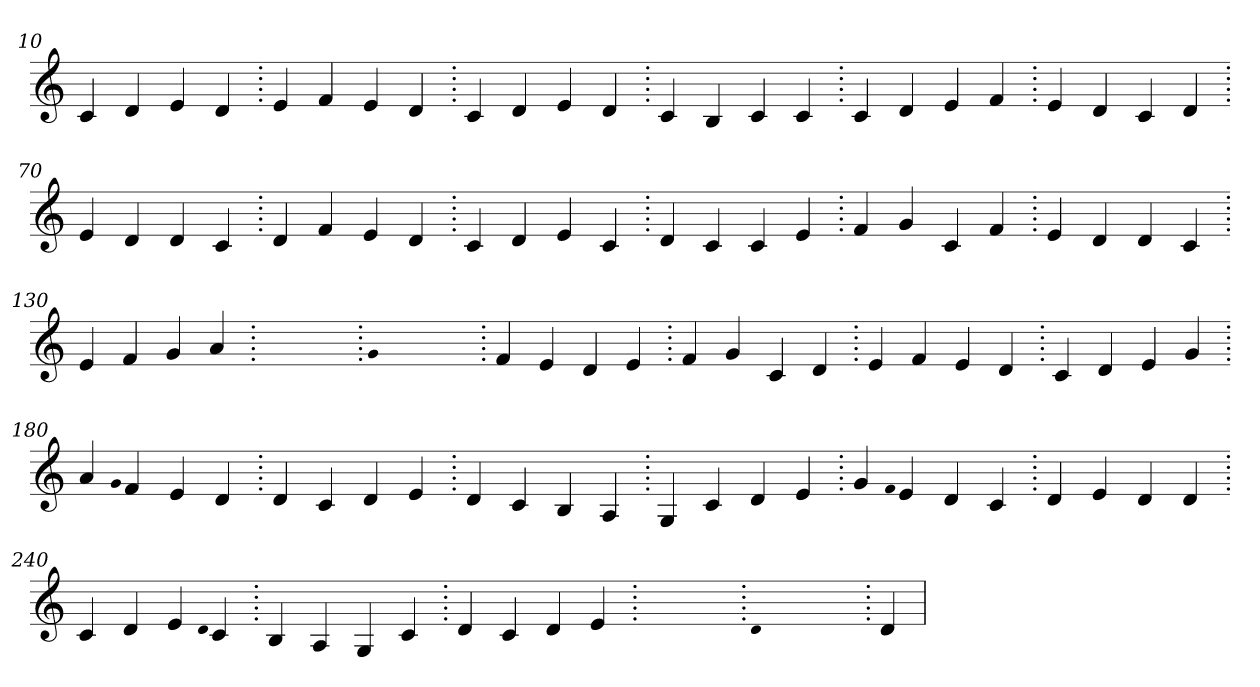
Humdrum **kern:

**kern
*part1
*staff1
*clefG2
=10.
4c
4d
4e
4d
=20.
4e
4f
4e
4d
=30.
4c
4d
4e
4d
=40.
4c
4B
4c
4c
=50.
4c
4d
4e
4f
=60.
4e
4d
4c
4d
=70.
4e
4d
4d
4c
=80.
4d
4f
4e
4d
=90.
4c
4d
4e
4c
=100.
4d
4c
4c
4e
=110.
4f
4g
4c
4f
=120.
4e
4d
4d
4c
=130.
4e
4f
4g
4a
=140.
1ryy
=140.
qqg
1ryy
=140.
4f
4e
4d
4e
=150.
4f
4g
4c
4d
=160.
4e
4f
4e
4d
=170.
4c
4d
4e
4g
=180.
4a
qqg
4f
4e
4d
=190.
4d
4c
4d
4e
=200.
4d
4c
4B
4A
=210.
4G
4c
4d
4e
=220.
4g
qqf
4e
4d
4c
=230.
4d
4e
4d
4d
=240.
4c
4d
4e
qqd
4c
=250.
4B
4A
4G
4c
=260.
4d
4c
4d
4e
=270.
1ryy
=270.
qqd
1ryy
=270.
4d
=
*-
